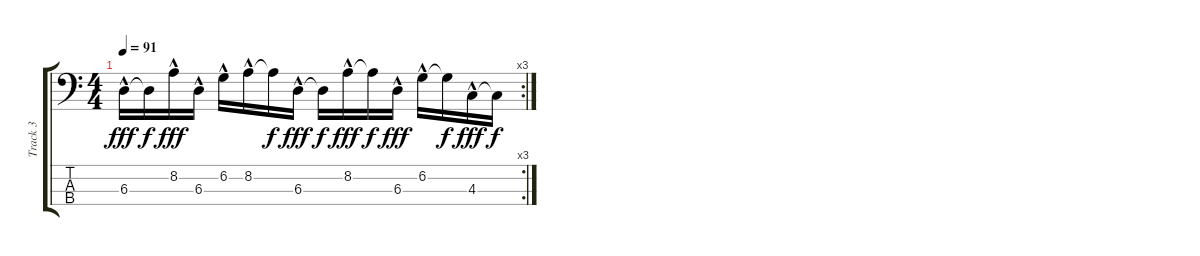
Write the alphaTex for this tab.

\track ("Track 3" "Track 3") {instrument electricbassfinger}
\staff {score tabs}
\tuning (Gb2 Db2 Ab1 Eb1) {hide}
\rc 3
\ts (4 4)
\tempo 91
\clef f4
\ks c
6.3{hac}.16{dy fff} 6.3{t}.16{dy f} 8.2{hac}.16{dy fff} 6.3{hac}.16 6.2{hac}.16 8.2{hac}.16 8.2{t}.16{dy f} 6.3{hac}.16{dy fff} 6.3{t}.16{dy f} 8.2{hac}.16{dy fff} 8.2{t}.16{dy f} 6.3{hac}.16{dy fff} 6.2{hac}.16 6.2{t}.16{dy f} 4.3{hac}.16{dy fff} 4.3{t}.16{dy f}
